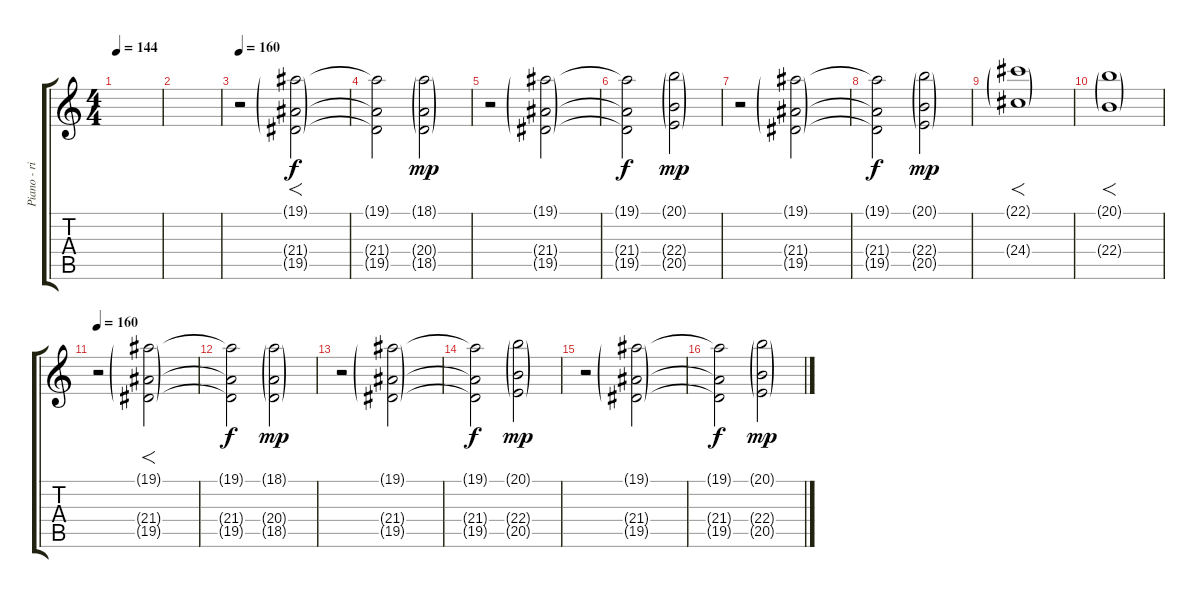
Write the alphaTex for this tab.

\track ("Piano - right/choir" "Piano - ri") {instrument electricgrandpiano}
\staff {score tabs}
\tuning (Eb4 Bb3 Gb3 Db3 Ab2 Eb2) {hide}
\ts (4 4)
\tempo 144
\clef g2
\ks c
|
|
\tempo 160
r.2 (19.1{g} 21.4{g} 19.5{g}).2{f instrument choiraahs} |
(19.1{t} 21.4{t} 19.5{t}).2{dy f} (18.1{g} 20.4{g} 18.5{g}).2{dy mp instrument choiraahs} |
r.2 (19.1{g} 21.4{g} 19.5{g}).2{instrument choiraahs} |
(19.1{t} 21.4{t} 19.5{t}).2{dy f} (20.1{g} 22.4{g} 20.5{g}).2{dy mp instrument choiraahs} |
r.2 (19.1{g} 21.4{g} 19.5{g}).2{instrument choiraahs} |
(19.1{t} 21.4{t} 19.5{t}).2{dy f} (20.1{g} 22.4{g} 20.5{g}).2{dy mp instrument choiraahs} |
(22.1{g} 24.4{g}).1{f instrument choiraahs} |
(20.1{g} 22.4{g}).1{f instrument choiraahs} |
\tempo 160
r.2 (19.1{g} 21.4{g} 19.5{g}).2{f instrument choiraahs} |
(19.1{t} 21.4{t} 19.5{t}).2{dy f} (18.1{g} 20.4{g} 18.5{g}).2{dy mp instrument choiraahs} |
r.2 (19.1{g} 21.4{g} 19.5{g}).2{instrument choiraahs} |
(19.1{t} 21.4{t} 19.5{t}).2{dy f} (20.1{g} 22.4{g} 20.5{g}).2{dy mp instrument choiraahs} |
r.2 (19.1{g} 21.4{g} 19.5{g}).2{instrument choiraahs} |
(19.1{t} 21.4{t} 19.5{t}).2{dy f} (20.1{g} 22.4{g} 20.5{g}).2{dy mp instrument choiraahs}
